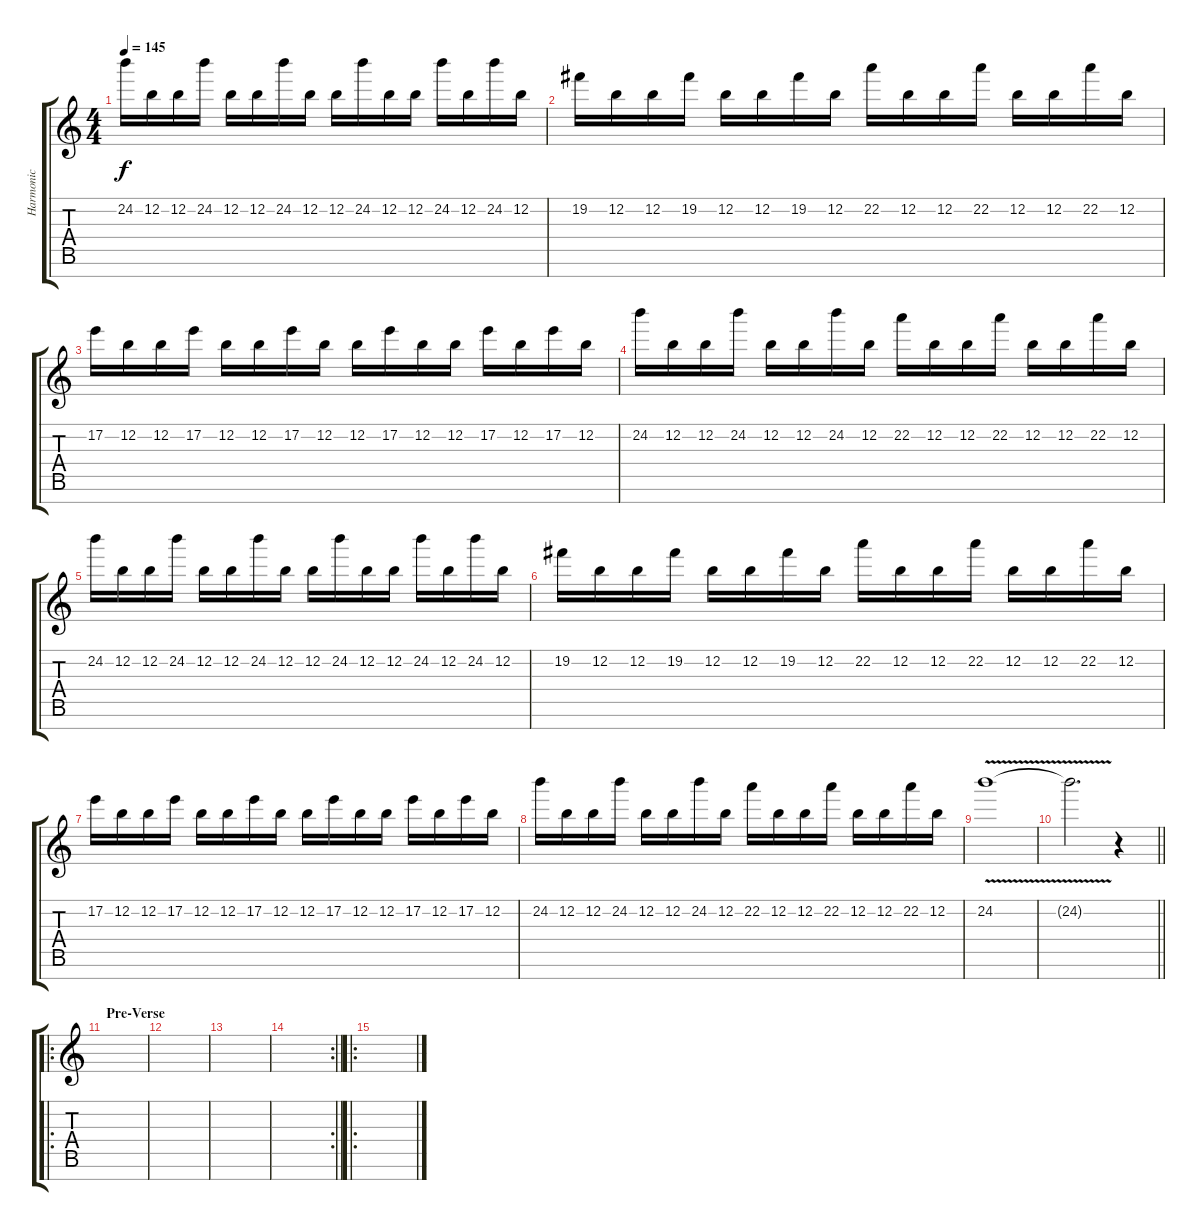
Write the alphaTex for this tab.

\track ("Harmonic" "Harmonic") {instrument distortionguitar}
\staff {score tabs}
\tuning (E4 B3 G3 D3 A2 E2 B1) {hide}
\ts (4 4)
\tempo 145
\clef g2
\ks c
24.2.16{dy f} 12.2.16 12.2.16 24.2.16 12.2.16 12.2.16 24.2.16 12.2.16 12.2.16 24.2.16 12.2.16 12.2.16 24.2.16 12.2.16 24.2.16 12.2.16 |
19.2.16 12.2.16 12.2.16 19.2.16 12.2.16 12.2.16 19.2.16 12.2.16 22.2.16 12.2.16 12.2.16 22.2.16 12.2.16 12.2.16 22.2.16 12.2.16 |
17.2.16 12.2.16 12.2.16 17.2.16 12.2.16 12.2.16 17.2.16 12.2.16 12.2.16 17.2.16 12.2.16 12.2.16 17.2.16 12.2.16 17.2.16 12.2.16 |
24.2.16 12.2.16 12.2.16 24.2.16 12.2.16 12.2.16 24.2.16 12.2.16 22.2.16 12.2.16 12.2.16 22.2.16 12.2.16 12.2.16 22.2.16 12.2.16 |
24.2.16 12.2.16 12.2.16 24.2.16 12.2.16 12.2.16 24.2.16 12.2.16 12.2.16 24.2.16 12.2.16 12.2.16 24.2.16 12.2.16 24.2.16 12.2.16 |
19.2.16 12.2.16 12.2.16 19.2.16 12.2.16 12.2.16 19.2.16 12.2.16 22.2.16 12.2.16 12.2.16 22.2.16 12.2.16 12.2.16 22.2.16 12.2.16 |
17.2.16 12.2.16 12.2.16 17.2.16 12.2.16 12.2.16 17.2.16 12.2.16 12.2.16 17.2.16 12.2.16 12.2.16 17.2.16 12.2.16 17.2.16 12.2.16 |
24.2.16 12.2.16 12.2.16 24.2.16 12.2.16 12.2.16 24.2.16 12.2.16 22.2.16 12.2.16 12.2.16 22.2.16 12.2.16 12.2.16 22.2.16 12.2.16 |
24.2{v}.1 |
\barLineRight lightlight
24.2{t}.2{d} r.4 |
\ro
\section ("" "Pre-Verse")
|
|
|
\rc 2
\barLineRight lightlight
|
\ro
